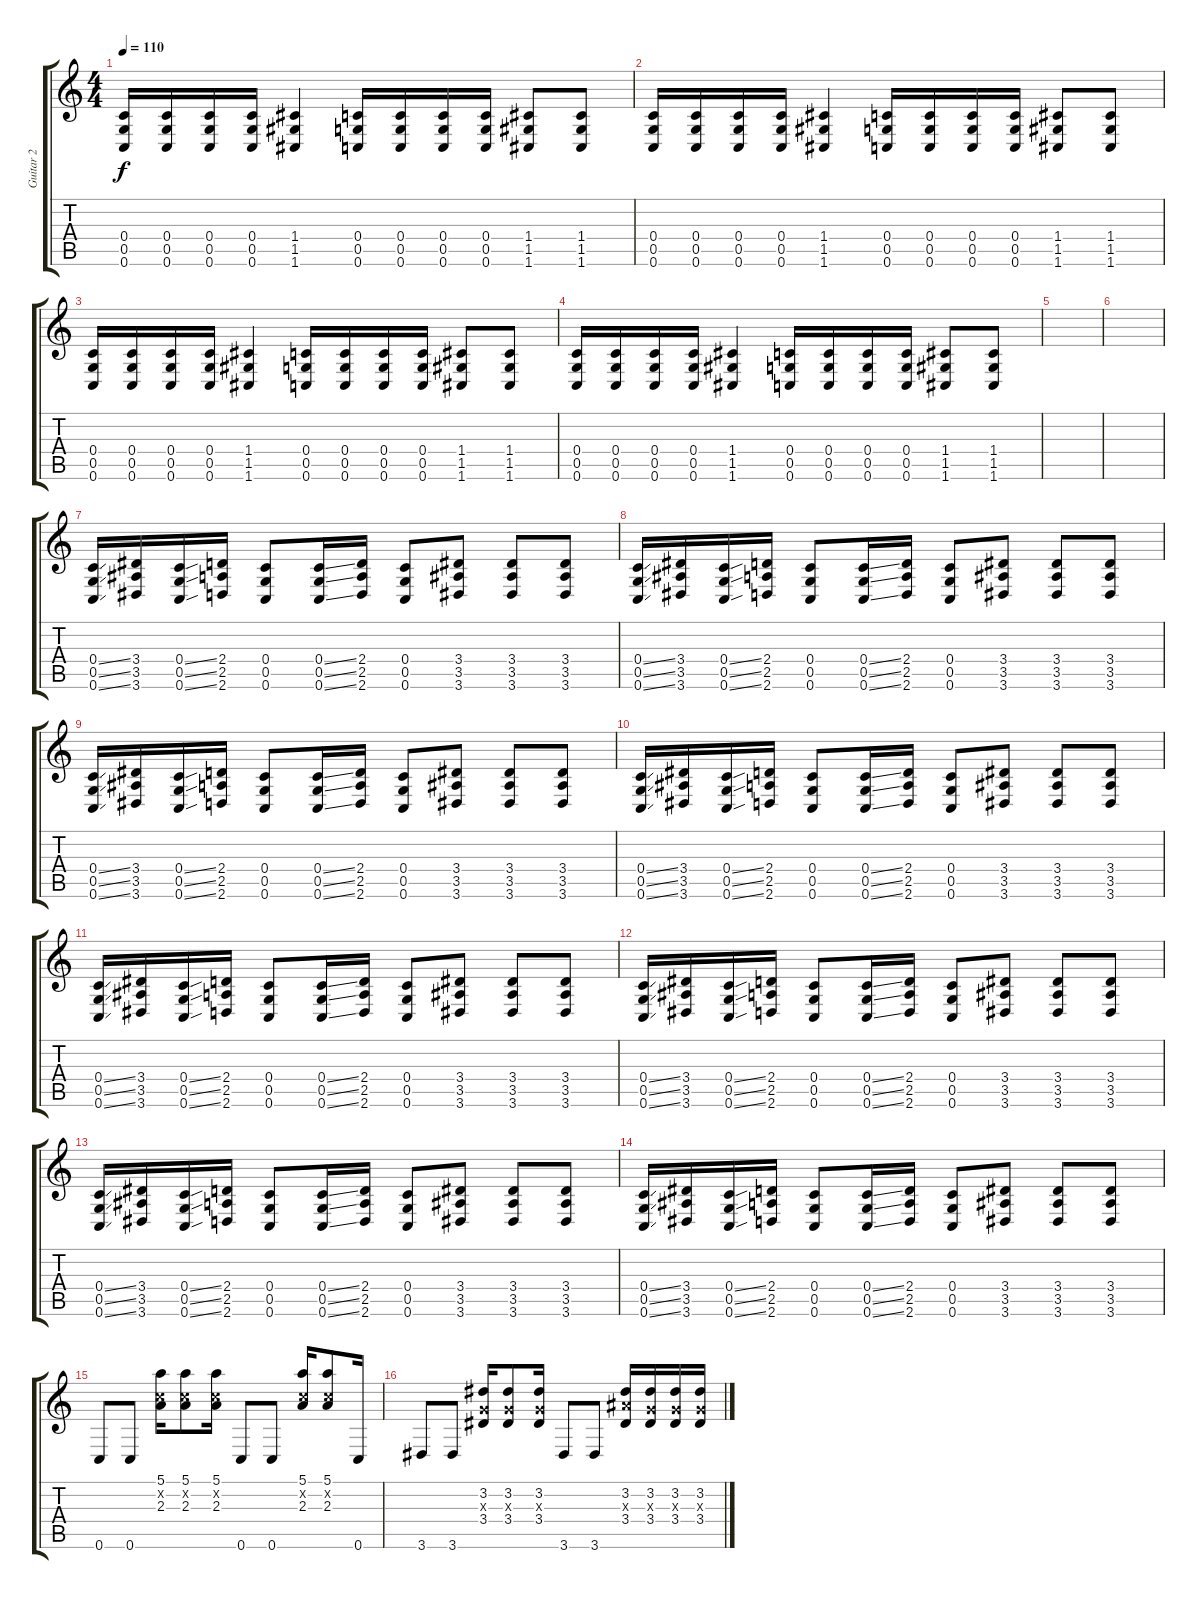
\track ("Guitar 2" "Guitar 2") {instrument distortionguitar}
\staff {score tabs}
\tuning (E4 C4 G3 C3 G2 C2) {hide}
\ts (4 4)
\tempo 110
\clef g2
\ks c
(0.4 0.5 0.6).16{dy f} (0.4 0.5 0.6).16 (0.4 0.5 0.6).16 (0.4 0.5 0.6).16 (1.4 1.5 1.6).4 (0.4 0.5 0.6).16 (0.4 0.5 0.6).16 (0.4 0.5 0.6).16 (0.4 0.5 0.6).16 (1.4 1.5 1.6).8 (1.4 1.5 1.6).8 |
(0.4 0.5 0.6).16 (0.4 0.5 0.6).16 (0.4 0.5 0.6).16 (0.4 0.5 0.6).16 (1.4 1.5 1.6).4 (0.4 0.5 0.6).16 (0.4 0.5 0.6).16 (0.4 0.5 0.6).16 (0.4 0.5 0.6).16 (1.4 1.5 1.6).8 (1.4 1.5 1.6).8 |
(0.4 0.5 0.6).16 (0.4 0.5 0.6).16 (0.4 0.5 0.6).16 (0.4 0.5 0.6).16 (1.4 1.5 1.6).4 (0.4 0.5 0.6).16 (0.4 0.5 0.6).16 (0.4 0.5 0.6).16 (0.4 0.5 0.6).16 (1.4 1.5 1.6).8 (1.4 1.5 1.6).8 |
(0.4 0.5 0.6).16 (0.4 0.5 0.6).16 (0.4 0.5 0.6).16 (0.4 0.5 0.6).16 (1.4 1.5 1.6).4 (0.4 0.5 0.6).16 (0.4 0.5 0.6).16 (0.4 0.5 0.6).16 (0.4 0.5 0.6).16 (1.4 1.5 1.6).8 (1.4 1.5 1.6).8 |
|
|
(0.4{ss} 0.5{ss} 0.6{ss}).16 (3.4 3.5 3.6).16 (0.4{ss} 0.5{ss} 0.6{ss}).16 (2.4 2.5 2.6).16 (0.4 0.5 0.6).8 (0.4{ss} 0.5{ss} 0.6{ss}).16 (2.4 2.5 2.6).16 (0.4 0.5 0.6).8 (3.4 3.5 3.6).8 (3.4 3.5 3.6).8 (3.4 3.5 3.6).8 |
(0.4{ss} 0.5{ss} 0.6{ss}).16 (3.4 3.5 3.6).16 (0.4{ss} 0.5{ss} 0.6{ss}).16 (2.4 2.5 2.6).16 (0.4 0.5 0.6).8 (0.4{ss} 0.5{ss} 0.6{ss}).16 (2.4 2.5 2.6).16 (0.4 0.5 0.6).8 (3.4 3.5 3.6).8 (3.4 3.5 3.6).8 (3.4 3.5 3.6).8 |
(0.4{ss} 0.5{ss} 0.6{ss}).16 (3.4 3.5 3.6).16 (0.4{ss} 0.5{ss} 0.6{ss}).16 (2.4 2.5 2.6).16 (0.4 0.5 0.6).8 (0.4{ss} 0.5{ss} 0.6{ss}).16 (2.4 2.5 2.6).16 (0.4 0.5 0.6).8 (3.4 3.5 3.6).8 (3.4 3.5 3.6).8 (3.4 3.5 3.6).8 |
(0.4{ss} 0.5{ss} 0.6{ss}).16 (3.4 3.5 3.6).16 (0.4{ss} 0.5{ss} 0.6{ss}).16 (2.4 2.5 2.6).16 (0.4 0.5 0.6).8 (0.4{ss} 0.5{ss} 0.6{ss}).16 (2.4 2.5 2.6).16 (0.4 0.5 0.6).8 (3.4 3.5 3.6).8 (3.4 3.5 3.6).8 (3.4 3.5 3.6).8 |
(0.4{ss} 0.5{ss} 0.6{ss}).16 (3.4 3.5 3.6).16 (0.4{ss} 0.5{ss} 0.6{ss}).16 (2.4 2.5 2.6).16 (0.4 0.5 0.6).8 (0.4{ss} 0.5{ss} 0.6{ss}).16 (2.4 2.5 2.6).16 (0.4 0.5 0.6).8 (3.4 3.5 3.6).8 (3.4 3.5 3.6).8 (3.4 3.5 3.6).8 |
(0.4{ss} 0.5{ss} 0.6{ss}).16 (3.4 3.5 3.6).16 (0.4{ss} 0.5{ss} 0.6{ss}).16 (2.4 2.5 2.6).16 (0.4 0.5 0.6).8 (0.4{ss} 0.5{ss} 0.6{ss}).16 (2.4 2.5 2.6).16 (0.4 0.5 0.6).8 (3.4 3.5 3.6).8 (3.4 3.5 3.6).8 (3.4 3.5 3.6).8 |
(0.4{ss} 0.5{ss} 0.6{ss}).16 (3.4 3.5 3.6).16 (0.4{ss} 0.5{ss} 0.6{ss}).16 (2.4 2.5 2.6).16 (0.4 0.5 0.6).8 (0.4{ss} 0.5{ss} 0.6{ss}).16 (2.4 2.5 2.6).16 (0.4 0.5 0.6).8 (3.4 3.5 3.6).8 (3.4 3.5 3.6).8 (3.4 3.5 3.6).8 |
(0.4{ss} 0.5{ss} 0.6{ss}).16 (3.4 3.5 3.6).16 (0.4{ss} 0.5{ss} 0.6{ss}).16 (2.4 2.5 2.6).16 (0.4 0.5 0.6).8 (0.4{ss} 0.5{ss} 0.6{ss}).16 (2.4 2.5 2.6).16 (0.4 0.5 0.6).8 (3.4 3.5 3.6).8 (3.4 3.5 3.6).8 (3.4 3.5 3.6).8 |
0.6.8 0.6.8 (5.1 0.2{x} 2.3).16 (5.1 0.2{x} 2.3).8 (5.1 0.2{x} 2.3).16 0.6.8 0.6.8 (5.1 0.2{x} 2.3).16 (5.1 0.2{x} 2.3).8 0.6.16 |
3.6.8 3.6.8 (3.2 0.3{x} 3.4).16 (3.2 0.3{x} 3.4).8 (3.2 0.3{x} 3.4).16 3.6.8 3.6.8 (3.2 3.3{x} 3.4).16 (3.2 0.3{x} 3.4).16 (3.2 0.3{x} 3.4).16 (3.2 0.3{x} 3.4).16
